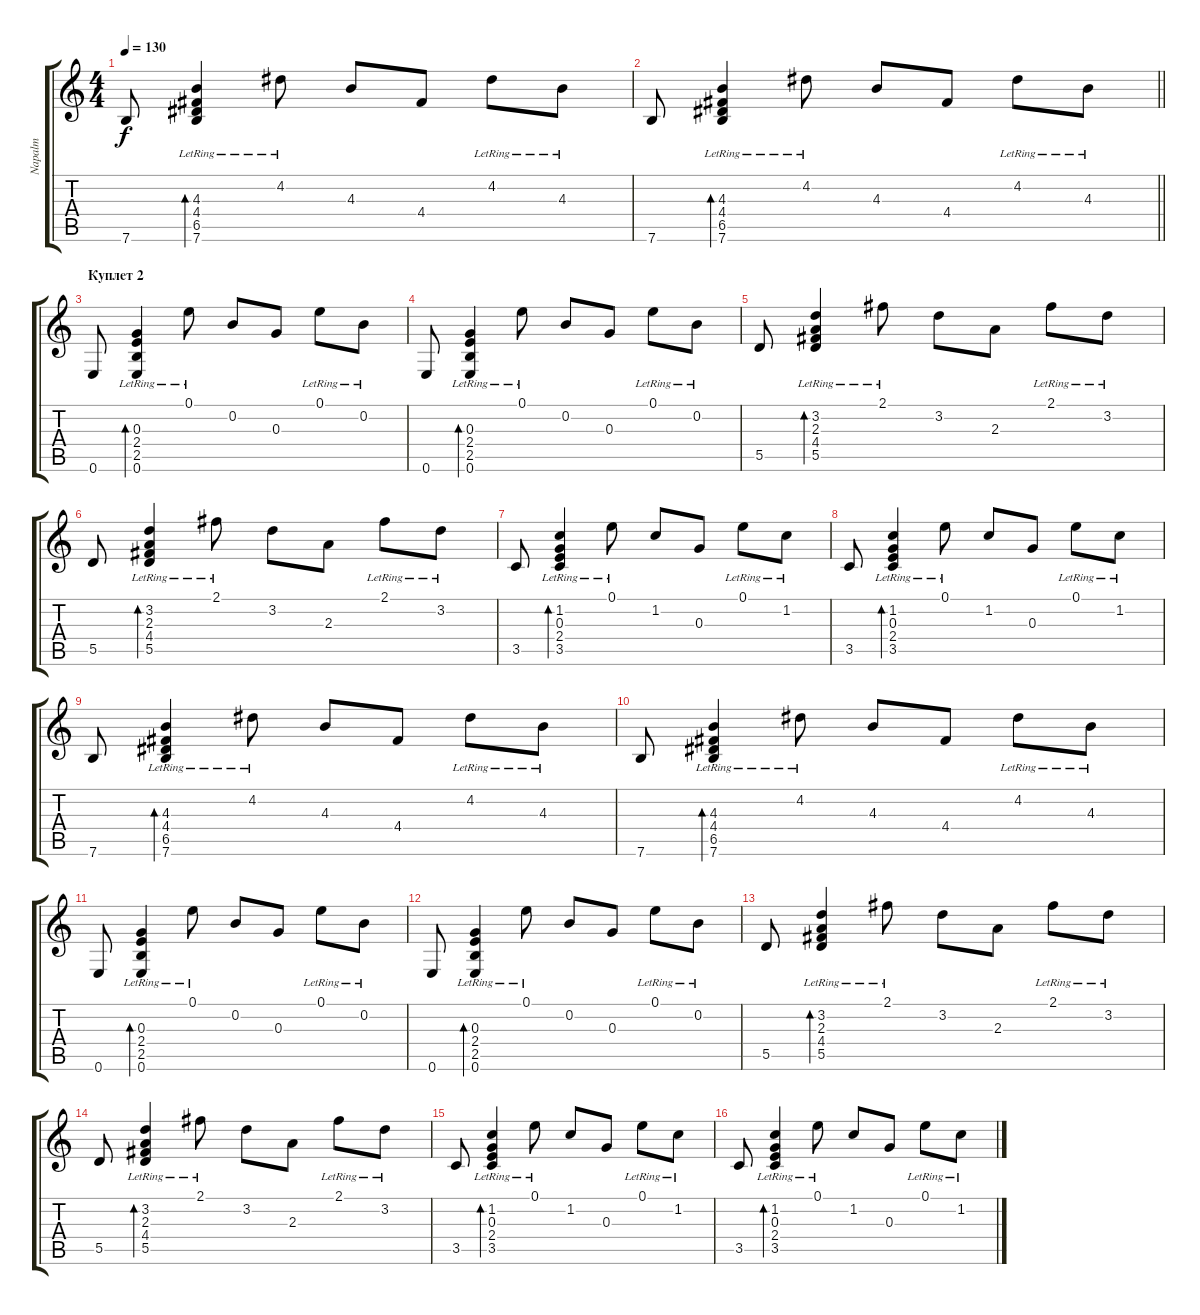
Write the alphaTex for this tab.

\track ("Napalm" "Napalm") {instrument acousticguitarsteel}
\staff {score tabs}
\tuning (E4 B3 G3 D3 A2 E2) {hide}
\ts (4 4)
\tempo 130
\clef g2
\ks c
7.6.8{dy f} (4.3{lr} 4.4{lr} 6.5{lr} 7.6{lr}).4{bd 480} 4.2{lr}.8 4.3.8 4.4.8 4.2{lr}.8 4.3{lr}.8 |
\barLineRight lightlight
7.6.8 (4.3{lr} 4.4{lr} 6.5{lr} 7.6{lr}).4{bd 480} 4.2{lr}.8 4.3.8 4.4.8 4.2{lr}.8 4.3{lr}.8 |
\section ("" "Куплет 2")
0.6.8 (0.3{lr} 2.4{lr} 2.5{lr} 0.6{lr}).4{bd 480} 0.1{lr}.8 0.2.8 0.3.8 0.1{lr}.8 0.2{lr}.8 |
0.6.8 (0.3{lr} 2.4{lr} 2.5{lr} 0.6{lr}).4{bd 480} 0.1{lr}.8 0.2.8 0.3.8 0.1{lr}.8 0.2{lr}.8 |
5.5.8 (3.2{lr} 2.3 4.4{lr} 5.5{lr}).4{bd 480} 2.1{lr}.8 3.2.8 2.3.8 2.1{lr}.8 3.2{lr}.8 |
5.5.8 (3.2{lr} 2.3 4.4{lr} 5.5{lr}).4{bd 480} 2.1{lr}.8 3.2.8 2.3.8 2.1{lr}.8 3.2{lr}.8 |
3.5.8 (1.2{lr} 0.3{lr} 2.4{lr} 3.5{lr}).4{bd 480} 0.1{lr}.8 1.2.8 0.3.8 0.1{lr}.8 1.2{lr}.8 |
3.5.8 (1.2{lr} 0.3{lr} 2.4{lr} 3.5{lr}).4{bd 480} 0.1{lr}.8 1.2.8 0.3.8 0.1{lr}.8 1.2{lr}.8 |
7.6.8 (4.3{lr} 4.4{lr} 6.5{lr} 7.6{lr}).4{bd 480} 4.2{lr}.8 4.3.8 4.4.8 4.2{lr}.8 4.3{lr}.8 |
7.6.8 (4.3{lr} 4.4{lr} 6.5{lr} 7.6{lr}).4{bd 480} 4.2{lr}.8 4.3.8 4.4.8 4.2{lr}.8 4.3{lr}.8 |
0.6.8 (0.3{lr} 2.4{lr} 2.5{lr} 0.6{lr}).4{bd 480} 0.1{lr}.8 0.2.8 0.3.8 0.1{lr}.8 0.2{lr}.8 |
0.6.8 (0.3{lr} 2.4{lr} 2.5{lr} 0.6{lr}).4{bd 480} 0.1{lr}.8 0.2.8 0.3.8 0.1{lr}.8 0.2{lr}.8 |
5.5.8 (3.2{lr} 2.3 4.4{lr} 5.5{lr}).4{bd 480} 2.1{lr}.8 3.2.8 2.3.8 2.1{lr}.8 3.2{lr}.8 |
5.5.8 (3.2{lr} 2.3 4.4{lr} 5.5{lr}).4{bd 480} 2.1{lr}.8 3.2.8 2.3.8 2.1{lr}.8 3.2{lr}.8 |
3.5.8 (1.2{lr} 0.3{lr} 2.4{lr} 3.5{lr}).4{bd 480} 0.1{lr}.8 1.2.8 0.3.8 0.1{lr}.8 1.2{lr}.8 |
3.5.8 (1.2{lr} 0.3{lr} 2.4{lr} 3.5{lr}).4{bd 480} 0.1{lr}.8 1.2.8 0.3.8 0.1{lr}.8 1.2{lr}.8
